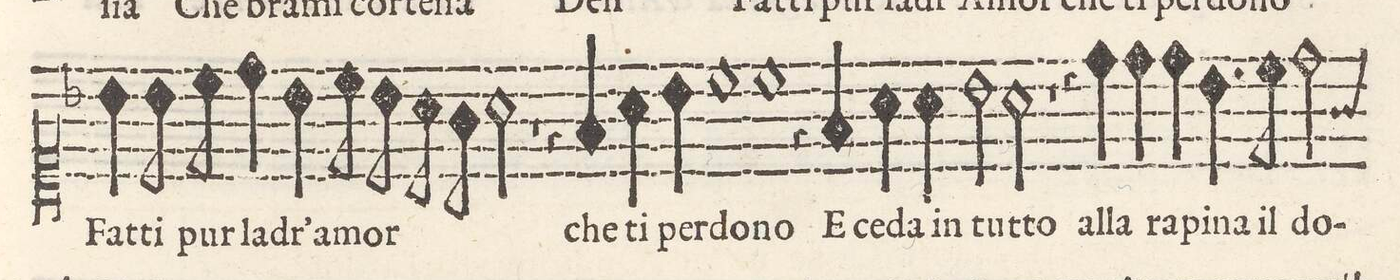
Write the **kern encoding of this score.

**kern	**text
*I"CANTO	*
*clefC1	*
*k[b-]	*
*met(C)	*
*M2/1	*
4b-\	Fat-
8b-\	-ti
8cc\	pur
4dd\	ladr'
4b-\	a-
=35-	=35-
8cc\	-mor
8b-\	.
8a\	.
8g\	.
2a\	.
1r	.
=36-	=36-
4r	.
4f/	che
4a\	ti
4b-\	per-
1cc	-do-
=37-	=37-
1cc	-no
4r	.
4f/	E
4a\	ce-
4a\	-da~in
=38-	=38-
2b-\	tut-
2a\	-to
1r	.
=39-	=39-
4r	.
4dd\	al-
4dd\	-la
4dd\	ra-
4.b-\	-pi-
8cc\	na il
2dd\	do-
*custos:g	*
=40-	=40-
*-	*-
